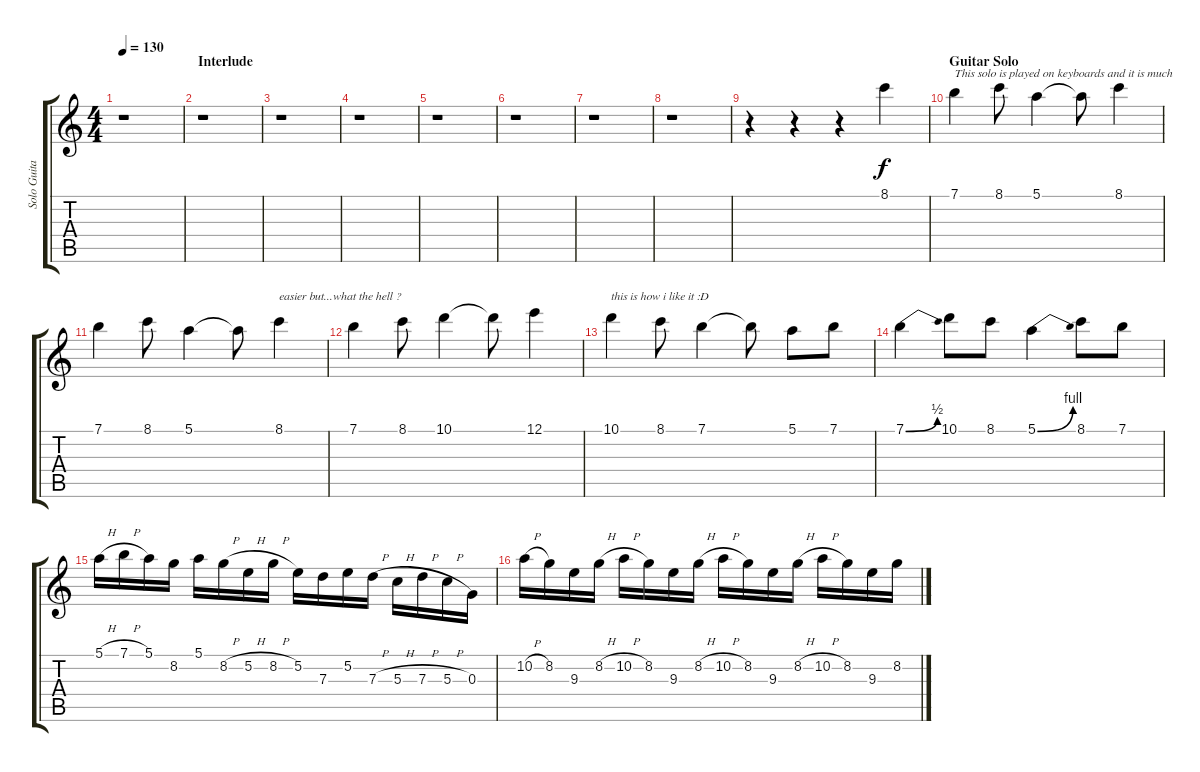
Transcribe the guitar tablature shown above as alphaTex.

\track ("Solo Guitar" "Solo Guita") {instrument distortionguitar}
\staff {score tabs}
\tuning (E4 B3 G3 D3 A2 E2) {hide}
\ts (4 4)
\tempo 130
\clef g2
\ks c
r.1{dy f} |
\section ("" "Interlude")
r.1 |
r.1 |
r.1 |
r.1 |
r.1 |
r.1 |
r.1 |
r.4 r.4 r.4 8.1.4 |
\section ("" "Guitar Solo")
7.1.4{txt "This solo is played on keyboards and it is much"} 8.1.8 5.1.4 5.1{t}.8 8.1.4 |
7.1.4 8.1.8 5.1.4 5.1{t}.8 8.1.4{txt "easier but...what the hell ? "} |
7.1.4 8.1.8 10.1.4 10.1{t}.8 12.1.4 |
10.1.4{txt "this is how i like it :D"} 8.1.8 7.1.4 7.1{t}.8 5.1.8 7.1.8 |
7.1{be (bend 0 0 60 2)}.4 10.1.8 8.1.8 5.1{be (bend 0 0 60 4)}.4 8.1.8 7.1.8 |
5.1{h}.16 7.1{h}.16 5.1.16 8.2.16 5.1.16 8.2{h}.16 5.2{h}.16 8.2{h}.16 5.2.16 7.3.16 5.2.16 7.3{h}.16 5.3{h}.16 7.3{h}.16 5.3{h}.16 0.3.16 |
10.2{h}.16 8.2.16 9.3.16 8.2{h}.16 10.2{h}.16 8.2.16 9.3.16 8.2{h}.16 10.2{h}.16 8.2.16 9.3.16 8.2{h}.16 10.2{h}.16 8.2.16 9.3.16 8.2.16
